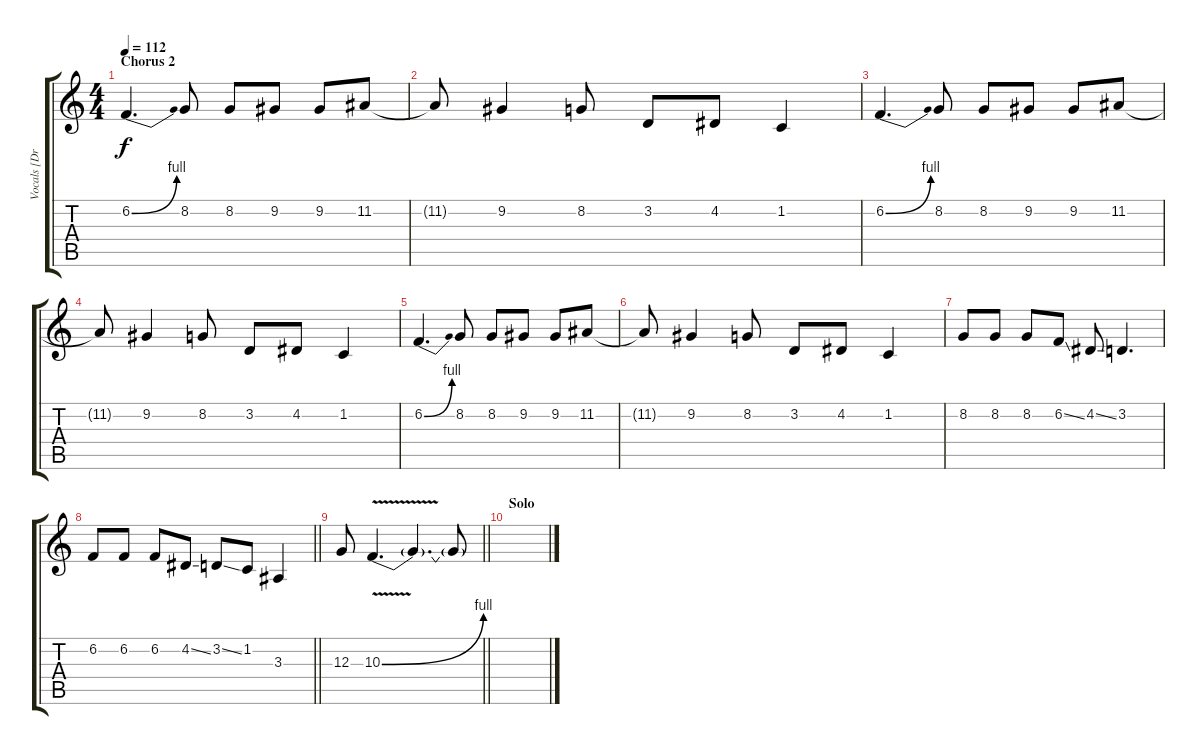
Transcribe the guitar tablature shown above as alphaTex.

\track ("Vocals [Draiman]" "Vocals [Dr") {instrument clarinet}
\staff {score tabs}
\tuning (E4 B3 G3 D3 A2 E2) {hide}
\ts (4 4)
\section ("" "Chorus 2")
\tempo 112
\clef g2
\ks c
6.2{be (bend 0 0 60 4)}.4{d dy f} 8.2.8 8.2.8 9.2.8 9.2.8 11.2.8 |
11.2{t}.8 9.2.4 8.2.8 3.2.8 4.2.8 1.2.4 |
6.2{be (bend 0 0 60 4)}.4{d} 8.2.8 8.2.8 9.2.8 9.2.8 11.2.8 |
11.2{t}.8 9.2.4 8.2.8 3.2.8 4.2.8 1.2.4 |
6.2{be (bend 0 0 60 4)}.4{d} 8.2.8 8.2.8 9.2.8 9.2.8 11.2.8 |
11.2{t}.8 9.2.4 8.2.8 3.2.8 4.2.8 1.2.4 |
8.2.8 8.2.8 8.2.8 6.2{ss}.8 4.2{ss}.8 3.2.4{d} |
\barLineRight lightlight
6.2.8 6.2.8 6.2.8 4.2{ss}.8 3.2{ss}.8 1.2.8 3.3.4 |
\barLineRight lightlight
12.3.8 10.3{be (bend 0 0 60 4) v}.4{d} 10.3{t}.4{d} 10.3{t}.8 |
\section ("" "Solo")
